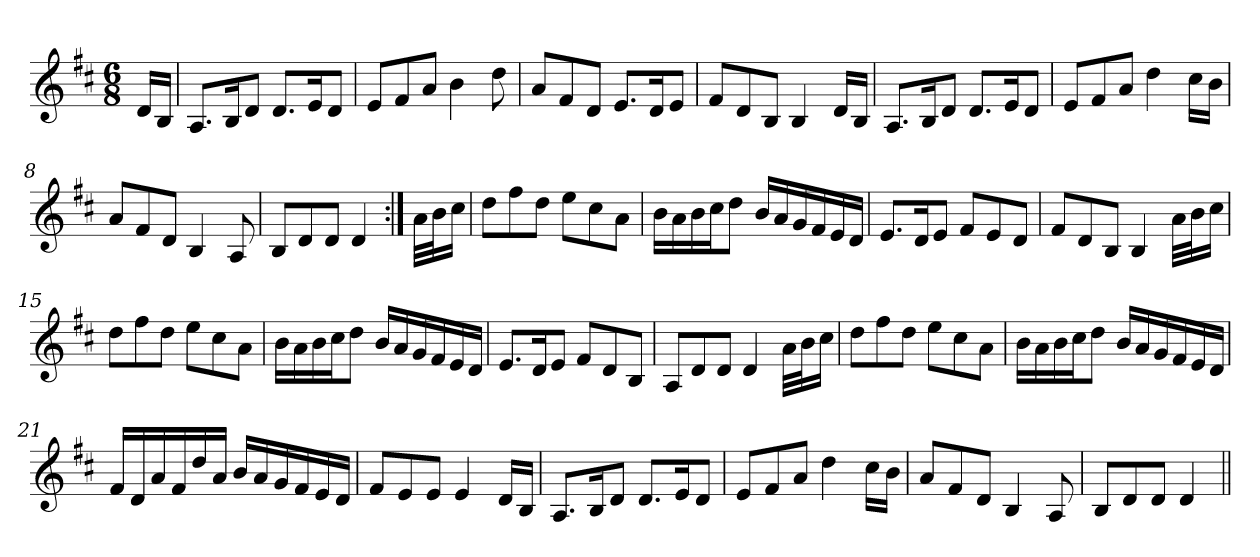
**kern
*part1
*staff1
*clefG2
*k[f#c#]
*D:
*M6/8
=1
16d/LL
16B/JJ
=2
8.A/L
16B/K
8d/J
8.d/L
16e/K
8d/J
=3
8e/L
8f#/
8a/J
4b\
8dd\
=4
8a/L
8f#/
8d/J
8.e/L
16d/K
8e/J
=5
8f#/L
8d/
8B/J
4B/
16d/LL
16B/JJ
=6
8.A/L
16B/K
8d/J
8.d/L
16e/K
8d/J
=7
8e/L
8f#/
8a/J
4dd\
16cc#\LL
16b\JJ
!!LO:LB:g=z
=8
8a/L
8f#/
8d/J
4B/
8A/
=9
8B/L
8d/
8d/J
4d/
=10:|!
32a\LLL
32b\J
16cc#\JJ
=11
8dd\L
8ff#\
8dd\J
8ee\L
8cc#\
8a\J
=12
16b\LL
16a\
16b\
16cc#\J
8dd\J
16b/LL
16a/
16g/
16f#/
16e/
16d/JJ
=13
8.e/L
16d/K
8e/J
8f#/L
8e/
8d/J
=14
8f#/L
8d/
8B/J
4B/
32a\LLL
32b\J
16cc#\JJ
!!LO:LB:g=z
=15
8dd\L
8ff#\
8dd\J
8ee\L
8cc#\
8a\J
=16
16b\LL
16a\
16b\
16cc#\J
8dd\J
16b/LL
16a/
16g/
16f#/
16e/
16d/JJ
=17
8.e/L
16d/K
8e/J
8f#/L
8d/
8B/J
!!LO:LB:g=z
=18
8A/L
8d/
8d/J
4d/
32a\LLL
32b\J
16cc#\JJ
=19
8dd\L
8ff#\
8dd\J
8ee\L
8cc#\
8a\J
=20
16b\LL
16a\
16b\
16cc#\J
8dd\J
16b/LL
16a/
16g/
16f#/
16e/
16d/JJ
=21
16f#/LL
16d/
16a/
16f#/
16dd/
16a/JJ
16b/LL
16a/
16g/
16f#/
16e/
16d/JJ
!!LO:LB:g=z
=22
8f#/L
8e/
8e/J
4e/
16d/LL
16B/JJ
=23
8.A/L
16B/K
8d/J
8.d/L
16e/K
8d/J
=24
8e/L
8f#/
8a/J
4dd\
16cc#\LL
16b\JJ
=25
8a/L
8f#/
8d/J
4B/
8A/
=26
8B/L
8d/
8d/J
4d/
=||
*-
